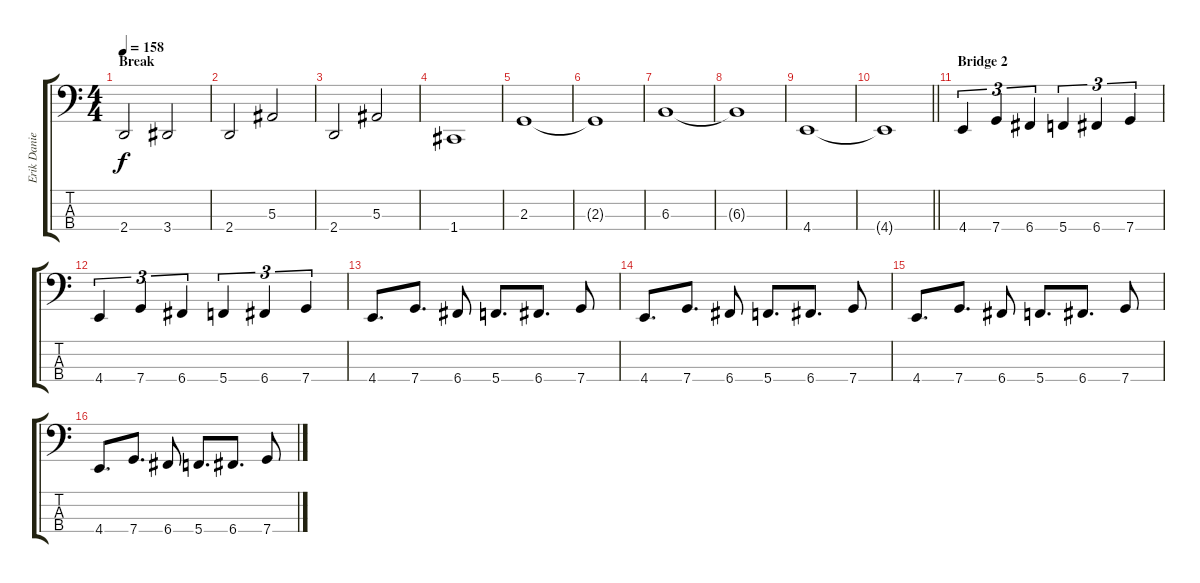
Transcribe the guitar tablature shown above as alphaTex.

\track ("Erik Danielsson" "Erik Danie") {instrument electricbassfinger}
\staff {score tabs}
\tuning (Eb2 Bb1 F1 C1) {hide}
\ts (4 4)
\section ("" "Break")
\tempo 158
\clef f4
\ks c
2.4.2{dy f} 3.4.2 |
2.4.2 5.3.2 |
2.4.2 5.3.2 |
1.4.1 |
2.3.1 |
2.3{t}.1 |
6.3.1 |
6.3{t}.1 |
4.4.1 |
\barLineRight lightlight
4.4{t}.1 |
\section ("" "Bridge 2")
4.4.4{tu (3 2)} 7.4.4{tu (3 2)} 6.4.4{tu (3 2)} 5.4.4{tu (3 2)} 6.4.4{tu (3 2)} 7.4.4{tu (3 2)} |
4.4.4{tu (3 2)} 7.4.4{tu (3 2)} 6.4.4{tu (3 2)} 5.4.4{tu (3 2)} 6.4.4{tu (3 2)} 7.4.4{tu (3 2)} |
4.4.8{d} 7.4.8{d} 6.4.8 5.4.8{d} 6.4.8{d} 7.4.8 |
4.4.8{d} 7.4.8{d} 6.4.8 5.4.8{d} 6.4.8{d} 7.4.8 |
4.4.8{d} 7.4.8{d} 6.4.8 5.4.8{d} 6.4.8{d} 7.4.8 |
4.4.8{d} 7.4.8{d} 6.4.8 5.4.8{d} 6.4.8{d} 7.4.8
